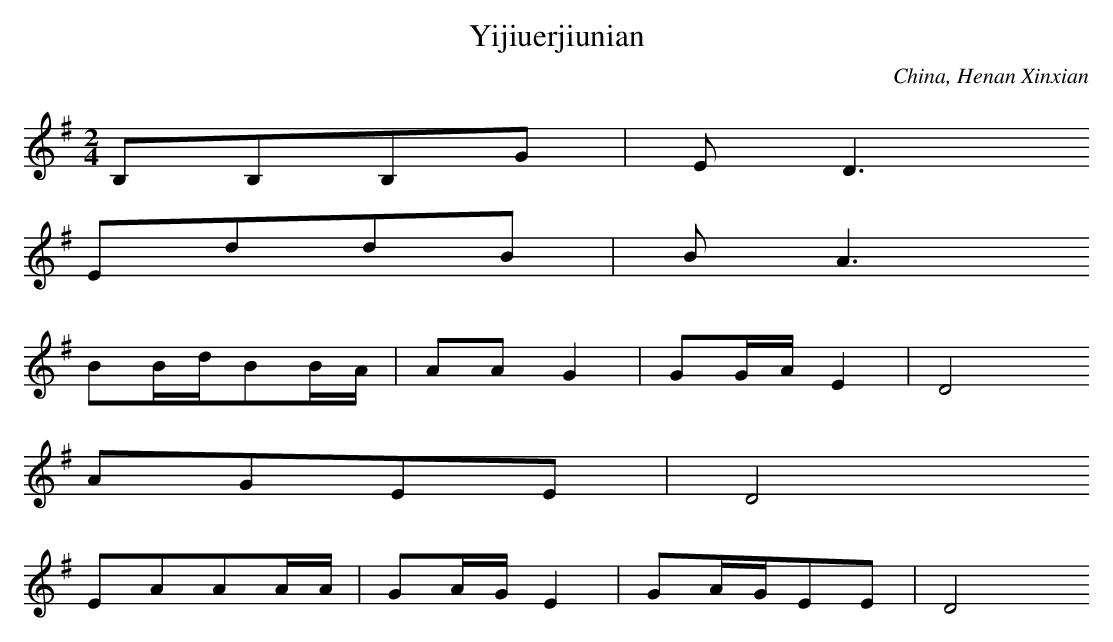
X:1
T: Yijiuerjiunian
O: China, Henan Xinxian
M: 2/4
L: 1/16
K: G
B,2B,2B,2G2 | E2D6
E2d2d2B2 | B2A6
B2BdB2BA | A2A2G4 | G2GAE4 | D8
A2G2E2E2 | D8
E2A2A2AA | G2AGE4 | G2AGE2E2 | D8
